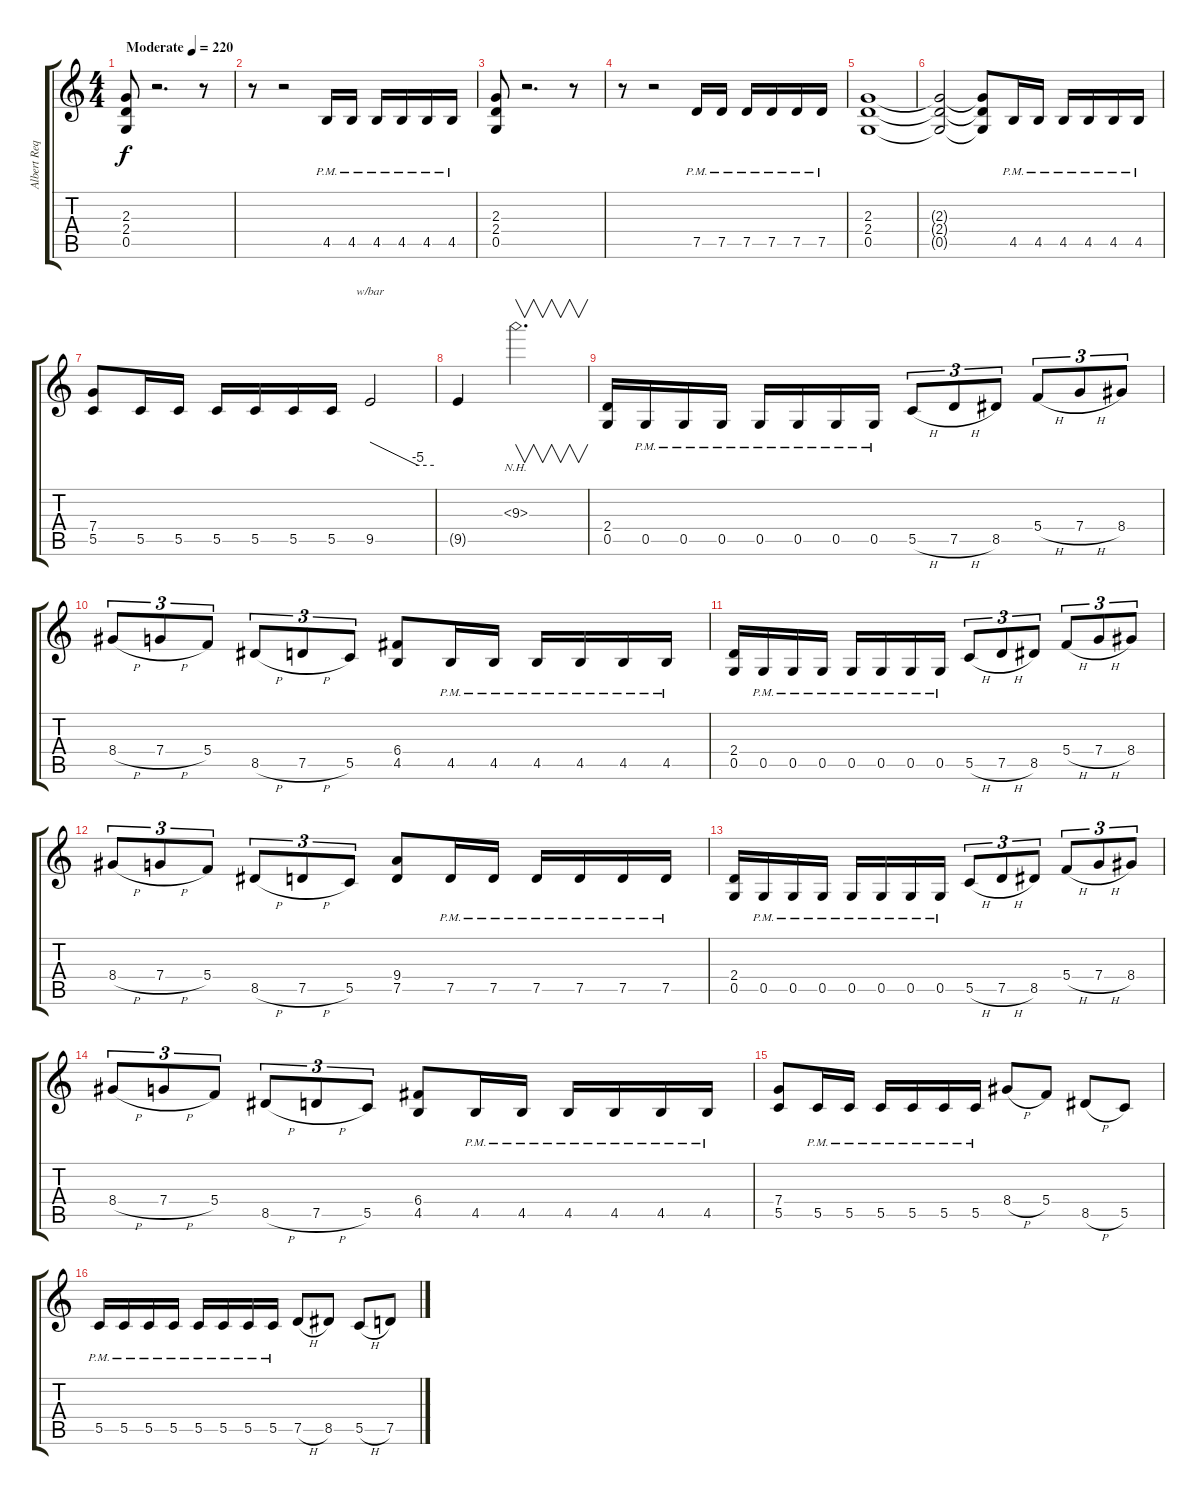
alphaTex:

\track ("Albert Requena" "Albert Req") {instrument distortionguitar}
\staff {score tabs}
\tuning (D4 A3 F3 C3 G2 D2) {hide}
\ts (4 4)
\tempo (220 "Moderate")
\clef g2
\ks c
(2.3 2.4 0.5).8{dy f instrument distortionguitar} r.2{d} r.8 |
r.8 r.2 4.5{pm}.16 4.5{pm}.16 4.5{pm}.16 4.5{pm}.16 4.5{pm}.16 4.5{pm}.16 |
(2.3 2.4 0.5).8 r.2{d} r.8 |
r.8 r.2 7.5{pm}.16 7.5{pm}.16 7.5{pm}.16 7.5{pm}.16 7.5{pm}.16 7.5{pm}.16 |
(2.3 2.4 0.5).1 |
(2.3{t} 2.4{t} 0.5{t}).2 (2.3{t} 2.4{t} 0.5{t}).8 4.5{pm}.16 4.5{pm}.16 4.5{pm}.16 4.5{pm}.16 4.5{pm}.16 4.5{pm}.16 |
(7.4 5.5).8 5.5.16 5.5.16 5.5.16 5.5.16 5.5.16 5.5.16 9.5.2{tbe (custom default 0 0 45 -20 60 -20)} |
9.5{t}.4 9.3{nh}.2{v d} |
(2.4 0.5).16 0.5{pm}.16 0.5{pm}.16 0.5{pm}.16 0.5{pm}.16 0.5{pm}.16 0.5{pm}.16 0.5{pm}.16 5.5{h}.8{tu (3 2)} 7.5{h}.8{tu (3 2)} 8.5.8{tu (3 2)} 5.4{h}.8{tu (3 2)} 7.4{h}.8{tu (3 2)} 8.4.8{tu (3 2)} |
8.4{h}.8{tu (3 2)} 7.4{h}.8{tu (3 2)} 5.4.8{tu (3 2)} 8.5{h}.8{tu (3 2)} 7.5{h}.8{tu (3 2)} 5.5.8{tu (3 2)} (6.4 4.5).8 4.5{pm}.16 4.5{pm}.16 4.5{pm}.16 4.5{pm}.16 4.5{pm}.16 4.5{pm}.16 |
(2.4 0.5).16 0.5{pm}.16 0.5{pm}.16 0.5{pm}.16 0.5{pm}.16 0.5{pm}.16 0.5{pm}.16 0.5{pm}.16 5.5{h}.8{tu (3 2)} 7.5{h}.8{tu (3 2)} 8.5.8{tu (3 2)} 5.4{h}.8{tu (3 2)} 7.4{h}.8{tu (3 2)} 8.4.8{tu (3 2)} |
8.4{h}.8{tu (3 2)} 7.4{h}.8{tu (3 2)} 5.4.8{tu (3 2)} 8.5{h}.8{tu (3 2)} 7.5{h}.8{tu (3 2)} 5.5.8{tu (3 2)} (9.4 7.5).8 7.5{pm}.16 7.5{pm}.16 7.5{pm}.16 7.5{pm}.16 7.5{pm}.16 7.5{pm}.16 |
(2.4 0.5).16 0.5{pm}.16 0.5{pm}.16 0.5{pm}.16 0.5{pm}.16 0.5{pm}.16 0.5{pm}.16 0.5{pm}.16 5.5{h}.8{tu (3 2)} 7.5{h}.8{tu (3 2)} 8.5.8{tu (3 2)} 5.4{h}.8{tu (3 2)} 7.4{h}.8{tu (3 2)} 8.4.8{tu (3 2)} |
8.4{h}.8{tu (3 2)} 7.4{h}.8{tu (3 2)} 5.4.8{tu (3 2)} 8.5{h}.8{tu (3 2)} 7.5{h}.8{tu (3 2)} 5.5.8{tu (3 2)} (6.4 4.5).8 4.5{pm}.16 4.5{pm}.16 4.5{pm}.16 4.5{pm}.16 4.5{pm}.16 4.5{pm}.16 |
(7.4 5.5).8 5.5{pm}.16 5.5{pm}.16 5.5{pm}.16 5.5{pm}.16 5.5{pm}.16 5.5{pm}.16 8.4{h}.8 5.4.8 8.5{h}.8 5.5.8 |
5.5{pm}.16 5.5{pm}.16 5.5{pm}.16 5.5{pm}.16 5.5{pm}.16 5.5{pm}.16 5.5{pm}.16 5.5{pm}.16 7.5{h}.8 8.5.8 5.5{h}.8 7.5.8
